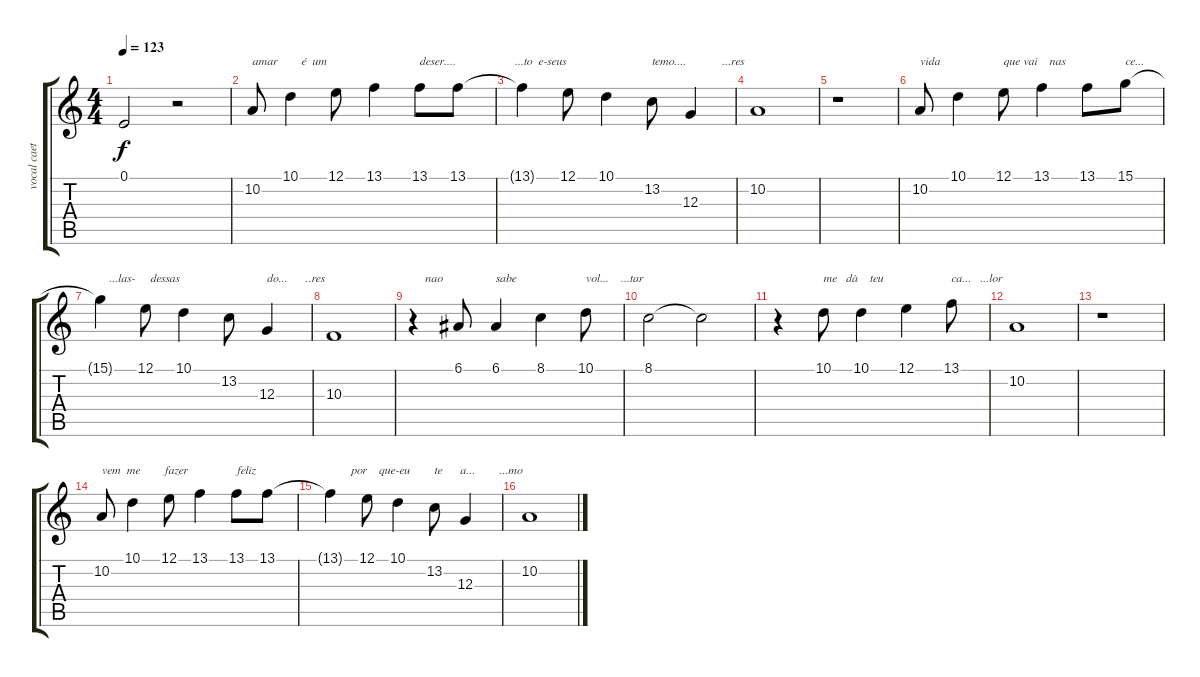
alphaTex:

\track ("vocal caetano velosso" "vocal caet") {instrument flute}
\staff {score tabs}
\tuning (E4 B3 G3 D3 A2 E2) {hide}
\ts (4 4)
\tempo 123
\clef g2
\ks c
0.1{t}.2{dy f} r.2 |
10.2.8{txt "amar        é  um"} 10.1.4 12.1.8 13.1.4 13.1.8{txt "deser...."} 13.1.8{txt "                   ...to  e-seus   "} |
13.1{t}.4 12.1.8 10.1.4 13.2.8{txt "temo....            ...res  "} 12.3.4 |
10.2.1 |
r.1 |
10.2.8{txt "vida"} 10.1.4 12.1.8{txt "que vai    nas"} 13.1.4 13.1.8 15.1.8{txt "ce..."} |
15.1{t}.4{txt "   ...las-     dessas"} 12.1.8 10.1.4 13.2.8 12.3.4{txt "do...      ..res"} |
10.3.1 |
r.4{txt "    nao"} 6.1.8 6.1.4{txt "sabe"} 8.1.4 10.1.8{txt "vol...    ...tar"} |
8.1.2 8.1{t}.2 |
r.4 10.1.8{txt "me   dà    teu"} 10.1.4 12.1.4 13.1.8{txt "ca...   ...lor"} |
10.2.1 |
r.1 |
10.2.8{txt "vem  me        fazer"} 10.1.4 12.1.8 13.1.4 13.1.8{txt "feliz"} 13.1.8 |
13.1{t}.4{txt "       por    que-eu"} 12.1.8 10.1.4 13.2.8{txt "te      a...        ...mo"} 12.3.4 |
10.2.1
